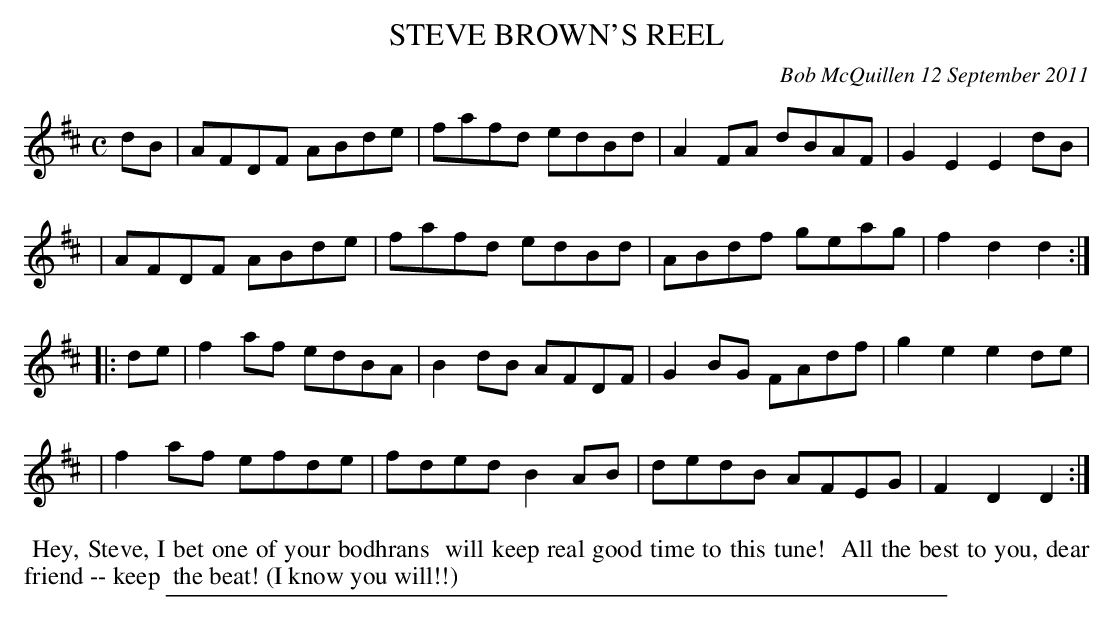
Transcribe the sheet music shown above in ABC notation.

X:1
T: STEVE BROWN'S REEL
C: Bob McQuillen 12 September 2011
M: C
L: 1/8
K: D
dB \
| AFDF ABde | fafd edBd | A2FA dBAF | G2E2 E2dB |
| AFDF ABde | fafd edBd | ABdf geag | f2d2 d2 :|
|: de \
| f2af edBA | B2dB AFDF | G2BG FAdf | g2e2 e2de |
| f2af efde | fded B2AB | dedB AFEG | F2D2 D2 :|
